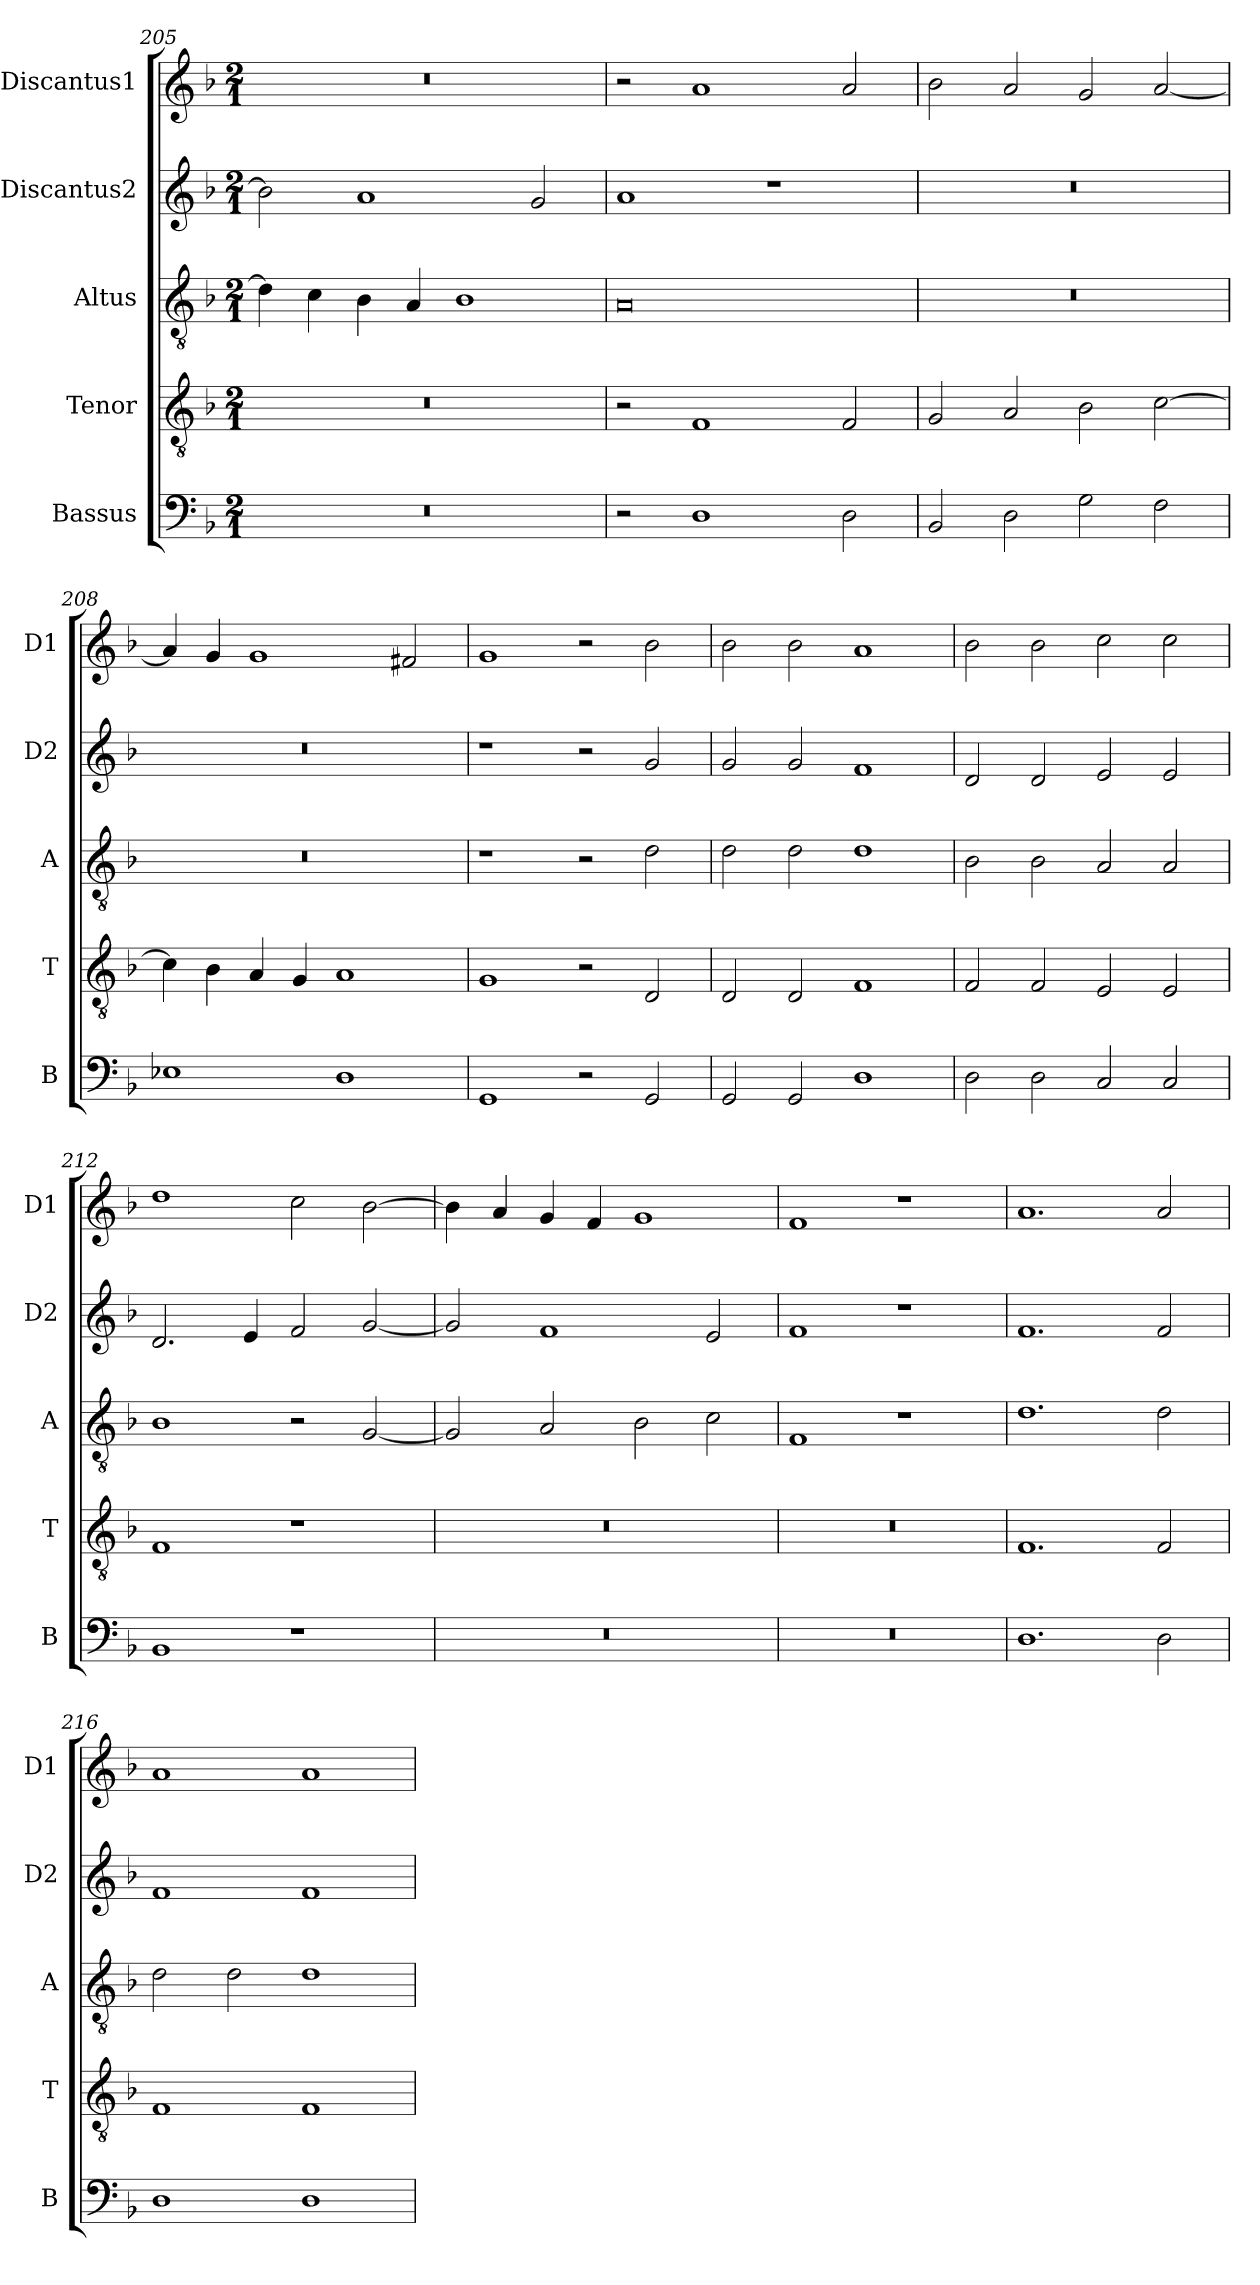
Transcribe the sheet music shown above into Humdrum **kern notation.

**kern	**kern	**kern	**kern	**kern
*part5	*part4	*part3	*part2	*part1
*staff5	*staff4	*staff3	*staff2	*staff1
*I"Bassus	*I"Tenor	*I"Altus	*I"Discantus2	*I"Discantus1
*I'B	*I'T	*I'A	*I'D2	*I'D1
*clefF4	*clefGv2	*clefGv2	*clefG2	*clefG2
*k[b-]	*k[b-]	*k[b-]	*k[b-]	*k[b-]
*M2/1	*M2/1	*M2/1	*M2/1	*M2/1
=205	=205	=205	=205	=205
0r	0r	4d\]	2b-\]	0r
.	.	4c\	.	.
.	.	4B-\	1a	.
.	.	4A/	.	.
.	.	1B-	.	.
.	.	.	2g/	.
=206	=206	=206	=206	=206
2r	2r	0A	1a	2r
1D	1F	.	.	1a
.	.	.	1r	.
2D\	2F/	.	.	2a/
=207	=207	=207	=207	=207
2BB-/	2G/	0r	0r	2b-\
2D\	2A/	.	.	2a/
2G\	2B-\	.	.	2g/
2F\	[2c\	.	.	[2a/
=208	=208	=208	=208	=208
1E-X	4c\]	0r	0r	4a/]
.	4B-\	.	.	4g/
.	4A/	.	.	1g
.	4G/	.	.	.
1D	1A	.	.	.
.	.	.	.	2f#X/
=209	=209	=209	=209	=209
1GG	1G	1r	1r	1g
2r	2r	2r	2r	2r
2GG/	2D/	2d\	2g/	2b-\
=210	=210	=210	=210	=210
2GG/	2D/	2d\	2g/	2b-\
2GG/	2D/	2d\	2g/	2b-\
1D	1F	1d	1f	1a
=211	=211	=211	=211	=211
2D\	2F/	2B-\	2d/	2b-\
2D\	2F/	2B-\	2d/	2b-\
2C/	2E/	2A/	2e/	2cc\
2C/	2E/	2A/	2e/	2cc\
=212	=212	=212	=212	=212
1BB-	1F	1B-	2.d/	1dd
.	.	.	4e/	.
1r	1r	2r	2f/	2cc\
.	.	[2G/	[2g/	[2b-\
=213	=213	=213	=213	=213
0r	0r	2G/]	2g/]	4b-\]
.	.	.	.	4a/
.	.	2A/	1f	4g/
.	.	.	.	4f/
.	.	2B-\	.	1g
.	.	2c\	2e/	.
=214	=214	=214	=214	=214
0r	0r	1F	1f	1f
.	.	1r	1r	1r
=215	=215	=215	=215	=215
1.D	1.F	1.d	1.f	1.a
2D\	2F/	2d\	2f/	2a/
=216	=216	=216	=216	=216
1D	1F	2d\	1f	1a
.	.	2d\	.	.
1D	1F	1d	1f	1a
=	=	=	=	=
*-	*-	*-	*-	*-
